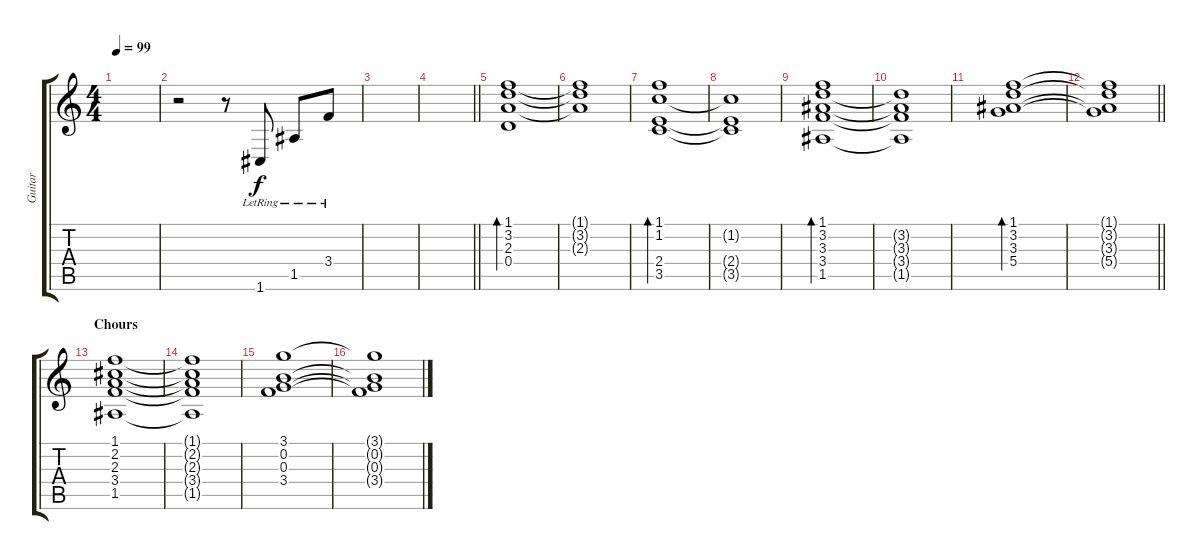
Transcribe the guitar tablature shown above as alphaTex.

\track ("Guitar" "Guitar") {instrument electricguitarjazz}
\staff {score tabs}
\tuning (E4 B3 G3 D3 A2 C2) {hide}
\ts (4 4)
\tempo 99
\clef g2
\ks c
|
r.2 r.8 1.6{lr}.8 1.5{lr}.8 3.4{lr}.8 |
|
\barLineRight lightlight
|
(1.1 3.2 2.3 0.4).1{bd 240} |
(1.1{t} 3.2{t} 2.3{t}).1 |
(1.1 1.2 2.4 3.5).1{bd 240} |
(1.2{t} 2.4{t} 3.5{t}).1 |
(1.1 3.2 3.3 3.4 1.5).1{bd 240} |
(3.2{t} 3.3{t} 3.4{t} 1.5{t}).1 |
(1.1 3.2 3.3 5.4).1{bd 240} |
\barLineRight lightlight
(1.1{t} 3.2{t} 3.3{t} 5.4{t}).1 |
\section ("" "Chours")
(1.1 2.2 2.3 3.4 1.5).1 |
(1.1{t} 2.2{t} 2.3{t} 3.4{t} 1.5{t}).1 |
(3.1 0.2 0.3 3.4).1 |
(3.1{t} 0.2{t} 0.3{t} 3.4{t}).1
